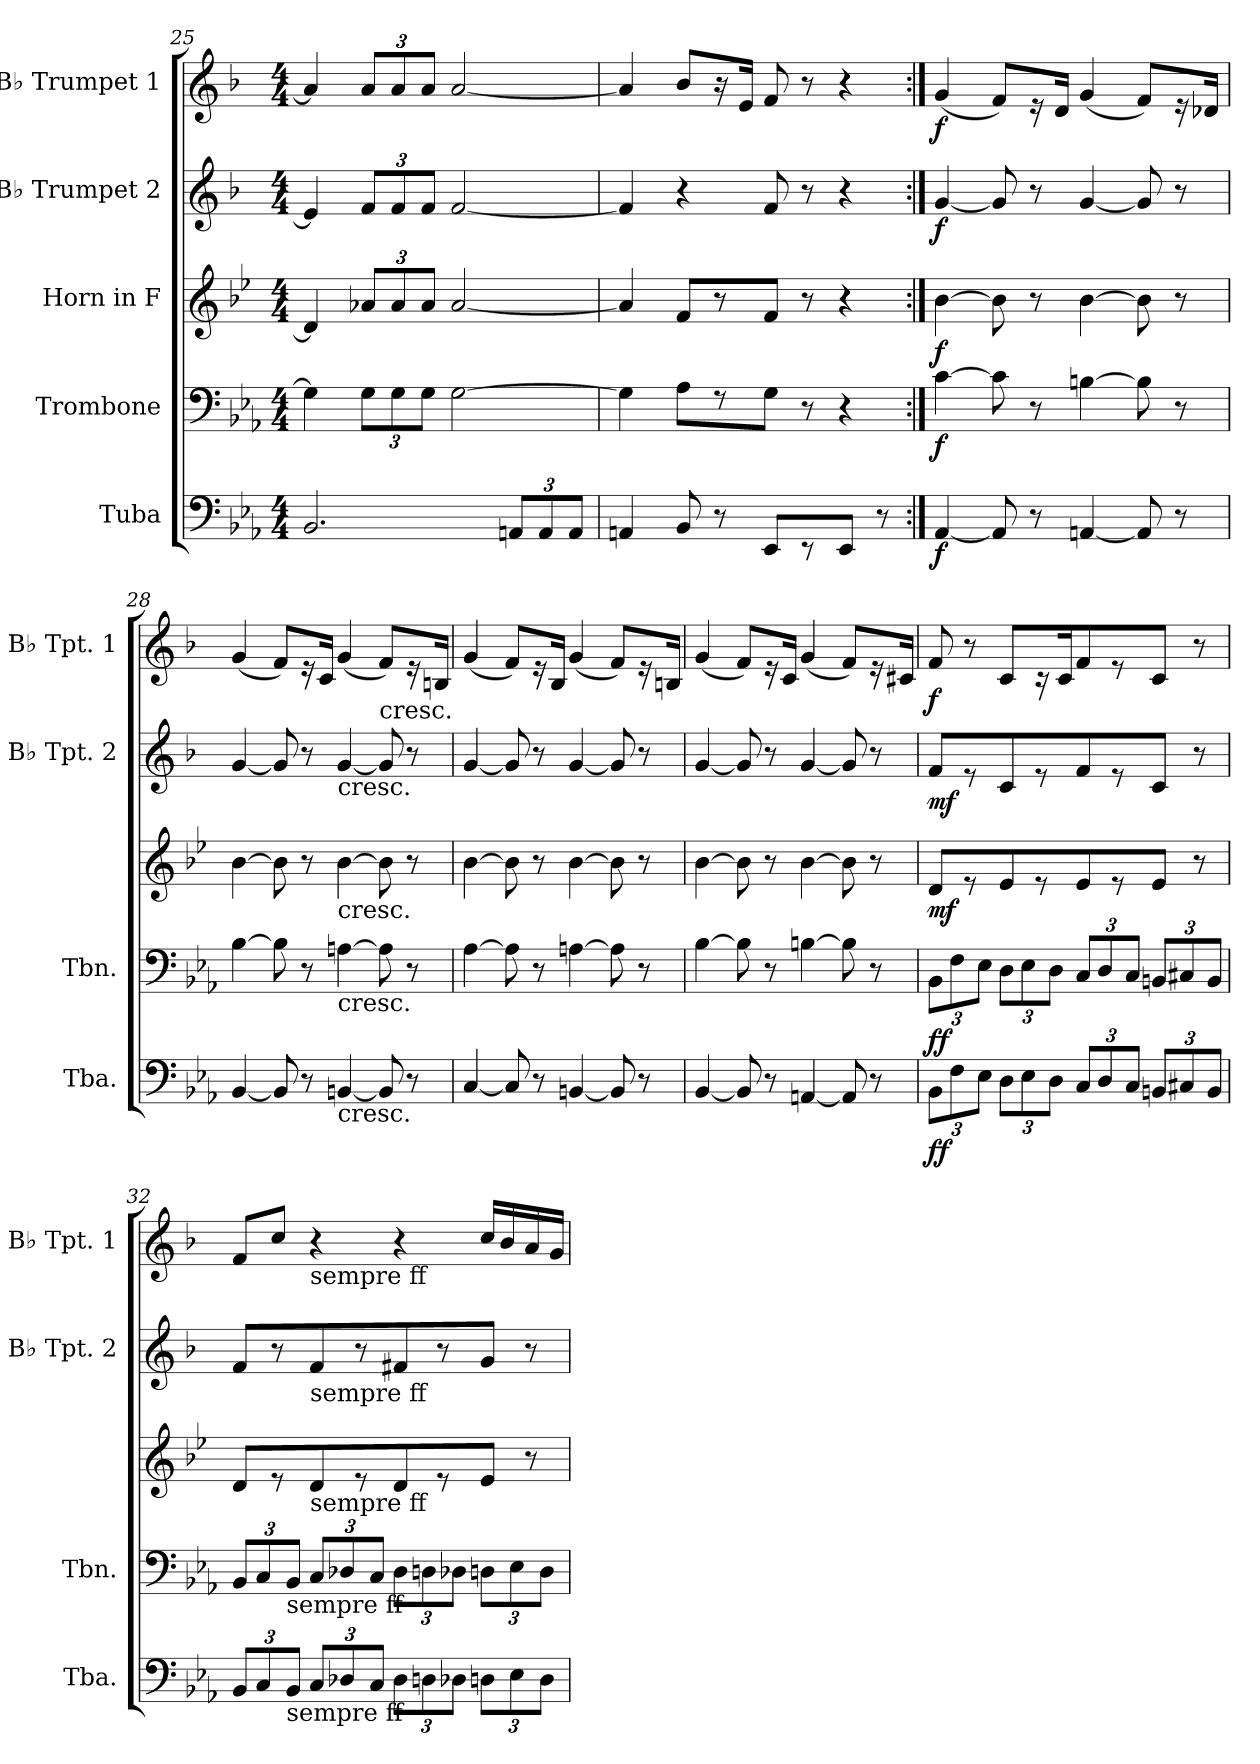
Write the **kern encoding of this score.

**kern	**dynam	**kern	**dynam	**kern	**dynam	**kern	**dynam	**kern	**dynam
*part5	*part5	*part4	*part4	*part3	*part3	*part2	*part2	*part1	*part1
*staff5	*staff5	*staff4	*staff4	*staff3	*staff3	*staff2	*staff2	*staff1	*staff1
*I"Tuba	*	*I"Trombone	*	*I"Horn in F	*	*I"B♭ Trumpet 2	*	*I"B♭ Trumpet 1	*
*I'Tba.	*	*I'Tbn.	*	*	*	*I'B♭ Tpt. 2	*	*I'B♭ Tpt. 1	*
*clefF4	*	*clefF4	*	*clefG2	*	*clefG2	*	*clefG2	*
*	*	*	*	*ITrd4c7	*	*ITrd1c2	*	*ITrd1c2	*
*k[b-e-a-]	*	*k[b-e-a-]	*	*k[b-e-a-]	*	*k[b-e-a-]	*	*k[b-e-a-]	*
*M4/4	*	*M4/4	*	*M4/4	*	*M4/4	*	*M4/4	*
=25	=25	=25	=25	=25	=25	=25	=25	=25	=25
2.BB-/	.	4G\]	.	4G/]	.	4d/]	.	4g/]	.
*	*	*Xbrackettup	*	*Xbrackettup	*	*Xbrackettup	*	*Xbrackettup	*
.	.	12G\L	.	12d-X/L	.	12e-/L	.	12g/L	.
.	.	12G\	.	12d-/	.	12e-/	.	12g/	.
.	.	12G\J	.	12d-/J	.	12e-/J	.	12g/J	.
.	.	[2G\	.	[2d-/	.	[2e-/	.	[2g/	.
*Xbrackettup	*	*	*	*	*	*	*	*	*
12AAn/L	.	.	.	.	.	.	.	.	.
12AA/	.	.	.	.	.	.	.	.	.
12AA/J	.	.	.	.	.	.	.	.	.
=26	=26	=26	=26	=26	=26	=26	=26	=26	=26
4AAn/	.	4G\]	.	4d-/]	.	4e-/]	.	4g/]	.
8BB-/	.	8A-\L	.	8B-/L	.	4r	.	8a-/L	.
8r	.	8r	.	8r	.	.	.	16r	.
.	.	.	.	.	.	.	.	16d/Jk	.
8EE-/L	.	8G\J	.	8B-/J	.	8e-/	.	8e-/	.
8r	.	8r	.	8r	.	8r	.	8r	.
8EE-/J	.	4r	.	4r	.	4r	.	4r	.
8r	.	.	.	.	.	.	.	.	.
!!LO:PB:g=z
=27:|!	=27:|!	=27:|!	=27:|!	=27:|!	=27:|!	=27:|!	=27:|!	=27:|!	=27:|!
!	!LO:DY:b	!	!LO:DY:b	!	!LO:DY:b	!	!LO:DY:b	!	!LO:DY:b
[4AA-/	f	[4c\	f	[4e-\	f	[4f/	f	(4f/	f
8AA-/]	.	8c\]	.	8e-\]	.	8f/]	.	8e-/L)	.
8r	.	8r	.	8r	.	8r	.	16r	.
.	.	.	.	.	.	.	.	16c/Jk	.
[4AAn/	.	[4Bn\	.	[4e-\	.	[4f/	.	(4f/	.
8AA/]	.	8B\]	.	8e-\]	.	8f/]	.	8e-/L)	.
8r	.	8r	.	8r	.	8r	.	16r	.
.	.	.	.	.	.	.	.	16c-X/Jk	.
=28	=28	=28	=28	=28	=28	=28	=28	=28	=28
[4BB-/	.	[4B-\	.	[4e-\	.	[4f/	.	(4f/	.
8BB-/]	.	8B-\]	.	8e-\]	.	8f/]	.	8e-/L)	.
8r	.	8r	.	8r	.	8r	.	16r	.
.	.	.	.	.	.	.	.	16B-/Jk	.
!	!	!	!	!	!	!LO:TX:b:t=cresc.	!	!	!
!	!	!	!	!LO:TX:b:t=cresc.	!	!	!	!	!
!	!	!LO:TX:b:t=cresc.	!	!	!	!	!	!	!
!LO:TX:b:t=cresc.	!	!	!	!	!	!	!	!	!
[4BBn/	.	[4An\	.	[4e-\	.	[4f/	.	(4f/	.
!	!	!	!	!	!	!	!	!LO:TX:b:t=cresc.	!
8BB/]	.	8A\]	.	8e-\]	.	8f/]	.	8e-/L)	.
8r	.	8r	.	8r	.	8r	.	16r	.
.	.	.	.	.	.	.	.	16An/Jk	.
=29	=29	=29	=29	=29	=29	=29	=29	=29	=29
[4C/	.	[4A-\	.	[4e-\	.	[4f/	.	(4f/	.
8C/]	.	8A-\]	.	8e-\]	.	8f/]	.	8e-/L)	.
8r	.	8r	.	8r	.	8r	.	16r	.
.	.	.	.	.	.	.	.	16A-/Jk	.
[4BBn/	.	[4An\	.	[4e-\	.	[4f/	.	(4f/	.
8BB/]	.	8A\]	.	8e-\]	.	8f/]	.	8e-/L)	.
8r	.	8r	.	8r	.	8r	.	16r	.
.	.	.	.	.	.	.	.	16An/Jk	.
!!LO:LB:g=z
=30	=30	=30	=30	=30	=30	=30	=30	=30	=30
[4BB-/	.	[4B-\	.	[4e-\	.	[4f/	.	(4f/	.
8BB-/]	.	8B-\]	.	8e-\]	.	8f/]	.	8e-/L)	.
8r	.	8r	.	8r	.	8r	.	16r	.
.	.	.	.	.	.	.	.	16B-/Jk	.
[4AAn/	.	[4Bn\	.	[4e-\	.	[4f/	.	(4f/	.
8AA/]	.	8B\]	.	8e-\]	.	8f/]	.	8e-/L)	.
8r	.	8r	.	8r	.	8r	.	16r	.
.	.	.	.	.	.	.	.	16Bn/Jk	.
=31	=31	=31	=31	=31	=31	=31	=31	=31	=31
!	!LO:DY:b	!	!LO:DY:b	!	!LO:DY:b	!	!LO:DY:b	!	!LO:DY:b
12BB-\L	ff	12BB-\L	ff	8G/L	mf	8e-/L	mf	8e-/	f
12F\	.	12F\	.	.	.	.	.	.	.
.	.	.	.	8r	.	8r	.	8r	.
12E-\J	.	12E-\J	.	.	.	.	.	.	.
12D\L	.	12D\L	.	8A-/	.	8B-/	.	8B-/L	.
12E-\	.	12E-\	.	.	.	.	.	.	.
.	.	.	.	8r	.	8r	.	16r	.
12D\J	.	12D\J	.	.	.	.	.	.	.
.	.	.	.	.	.	.	.	16B-/K	.
12C/L	.	12C/L	.	8A-/	.	8e-/	.	8e-/	.
12D/	.	12D/	.	.	.	.	.	.	.
.	.	.	.	8r	.	8r	.	8r	.
12C/J	.	12C/J	.	.	.	.	.	.	.
12BBn/L	.	12BBn/L	.	8A-/J	.	8B-/J	.	8B-/J	.
12C#X/	.	12C#X/	.	.	.	.	.	.	.
.	.	.	.	8r	.	8r	.	8r	.
12BB/J	.	12BB/J	.	.	.	.	.	.	.
=32	=32	=32	=32	=32	=32	=32	=32	=32	=32
12BB-/L	.	12BB-/L	.	8G/L	.	8e-/L	.	8e-/L	.
12C/	.	12C/	.	.	.	.	.	.	.
.	.	.	.	8r	.	8r	.	8b-/J	.
!	!	!LO:TX:b:t=sempre ff	!	!	!	!	!	!	!
!LO:TX:b:t=sempre ff	!	!	!	!	!	!	!	!	!
12BB-/J	.	12BB-/J	.	.	.	.	.	.	.
!	!	!	!	!	!	!	!	!LO:TX:b:t=sempre ff	!
!	!	!	!	!	!	!LO:TX:b:t=sempre ff	!	!	!
!	!	!	!	!LO:TX:b:t=sempre ff	!	!	!	!	!
12C/L	.	12C/L	.	8G/	.	8e-/	.	4r	.
12D-X/	.	12D-X/	.	.	.	.	.	.	.
.	.	.	.	8r	.	8r	.	.	.
12C/J	.	12C/J	.	.	.	.	.	.	.
12D-\L	.	12D-\L	.	8G/	.	8en/	.	4r	.
12Dn\	.	12Dn\	.	.	.	.	.	.	.
.	.	.	.	8r	.	8r	.	.	.
12D-X\J	.	12D-X\J	.	.	.	.	.	.	.
12Dn\L	.	12Dn\L	.	8A-/J	.	8f/J	.	16b-/LL	.
.	.	.	.	.	.	.	.	16a-/	.
12E-\	.	12E-\	.	.	.	.	.	.	.
.	.	.	.	8r	.	8r	.	16g/	.
12D\J	.	12D\J	.	.	.	.	.	.	.
.	.	.	.	.	.	.	.	16f/JJ	.
=	=	=	=	=	=	=	=	=	=
*-	*-	*-	*-	*-	*-	*-	*-	*-	*-
